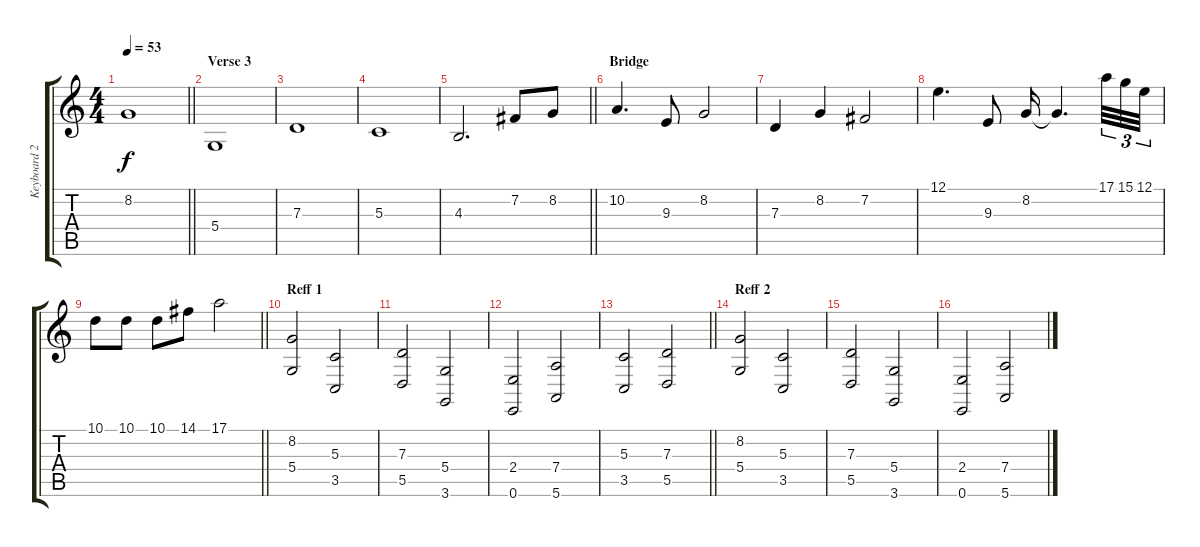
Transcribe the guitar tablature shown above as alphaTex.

\track ("Keyboard 2" "Keyboard 2") {instrument stringensemble1}
\staff {score tabs}
\tuning (E4 B3 G3 D3 A2 E2) {hide}
\ts (4 4)
\tempo 53
\clef g2
\barLineRight lightlight
\ks c
8.2.1{dy f} |
\section ("" "Verse 3")
5.4.1{volume 12} |
7.3.1 |
5.3.1 |
\barLineRight lightlight
4.3.2{d} 7.2.8{volume 14 instrument stringensemble1} 8.2.8 |
\section ("" "Bridge")
10.2.4{d} 9.3.8 8.2.2 |
7.3.4 8.2.4 7.2.2 |
12.1.4{d} 9.3.8 8.2.16 8.2{t}.4{d} 17.1.32{tu (3 2)} 15.1.32{tu (3 2)} 12.1.32{tu (3 2)} |
\barLineRight lightlight
10.1.8 10.1.8 10.1.8 14.1.8 17.1.2 |
\section ("" "Reff 1")
(8.2 5.4).2 (5.3 3.5).2 |
(7.3 5.5).2 (5.4 3.6).2 |
(2.4 0.6).2 (7.4 5.6).2 |
\barLineRight lightlight
(5.3 3.5).2 (7.3 5.5).2 |
\section ("" "Reff 2")
(8.2 5.4).2 (5.3 3.5).2 |
(7.3 5.5).2 (5.4 3.6).2 |
(2.4 0.6).2 (7.4 5.6).2
